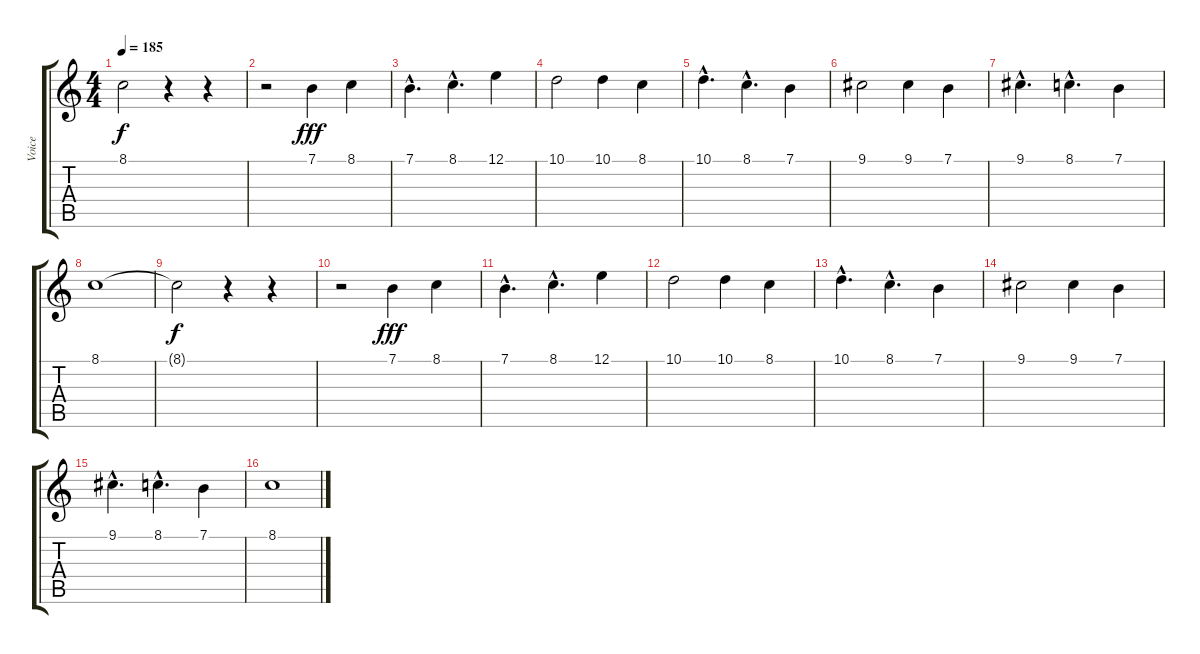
\track ("Voice" "Voice") {instrument choiraahs}
\staff {score tabs}
\tuning (E4 B3 G3 D3 A2 E2) {hide}
\ts (4 4)
\tempo 185
\clef g2
\ks c
8.1{t}.2{dy f} r.4 r.4 |
r.2 7.1.4{dy fff} 8.1.4 |
7.1{hac}.4{d} 8.1{hac}.4{d} 12.1.4 |
10.1.2 10.1.4 8.1.4 |
10.1{hac}.4{d} 8.1{hac}.4{d} 7.1.4 |
9.1.2 9.1.4 7.1.4 |
9.1{hac}.4{d} 8.1{hac}.4{d} 7.1.4 |
8.1.1 |
8.1{t}.2{dy f} r.4 r.4 |
r.2 7.1.4{dy fff} 8.1.4 |
7.1{hac}.4{d} 8.1{hac}.4{d} 12.1.4 |
10.1.2 10.1.4 8.1.4 |
10.1{hac}.4{d} 8.1{hac}.4{d} 7.1.4 |
9.1.2 9.1.4 7.1.4 |
9.1{hac}.4{d} 8.1{hac}.4{d} 7.1.4 |
8.1.1
